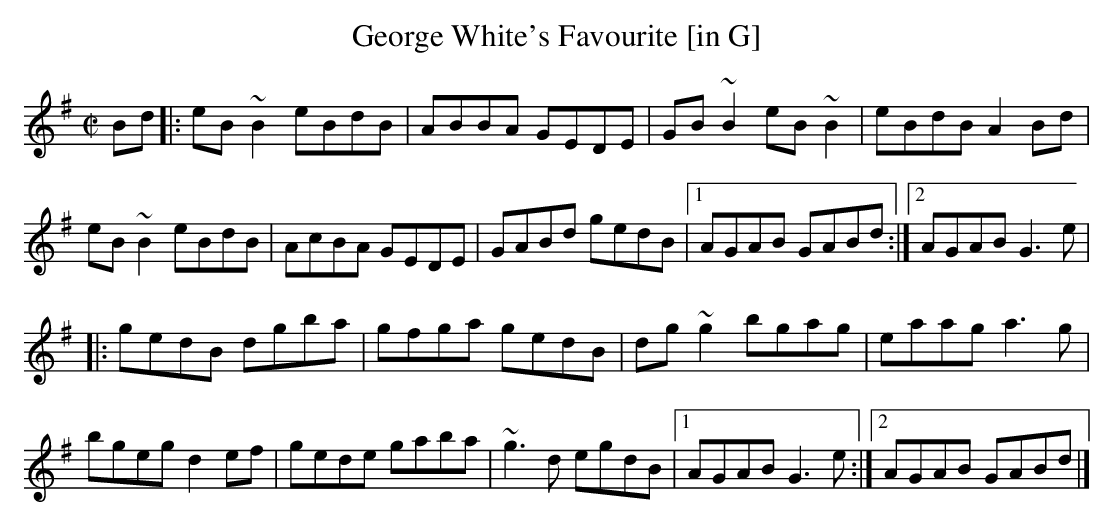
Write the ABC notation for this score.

X:1
T:George White's Favourite [in G]
M:C|
L:1/8
K:G
Bd[|:eB~B2 eBdB|ABBA GEDE|GB~B2 eB~B2|eBdB A2Bd|!
eB~B2 eBdB|AcBA GEDE|GABd gedB|1AGAB GABd:|2AGAB G3e|!
|:gedB dgba|gfga gedB|dg~g2 bgag|eaag a3g|!
bgeg d2ef|gede gaba|~g3d egdB|1AGAB G3e:|2AGAB GABd|]!
